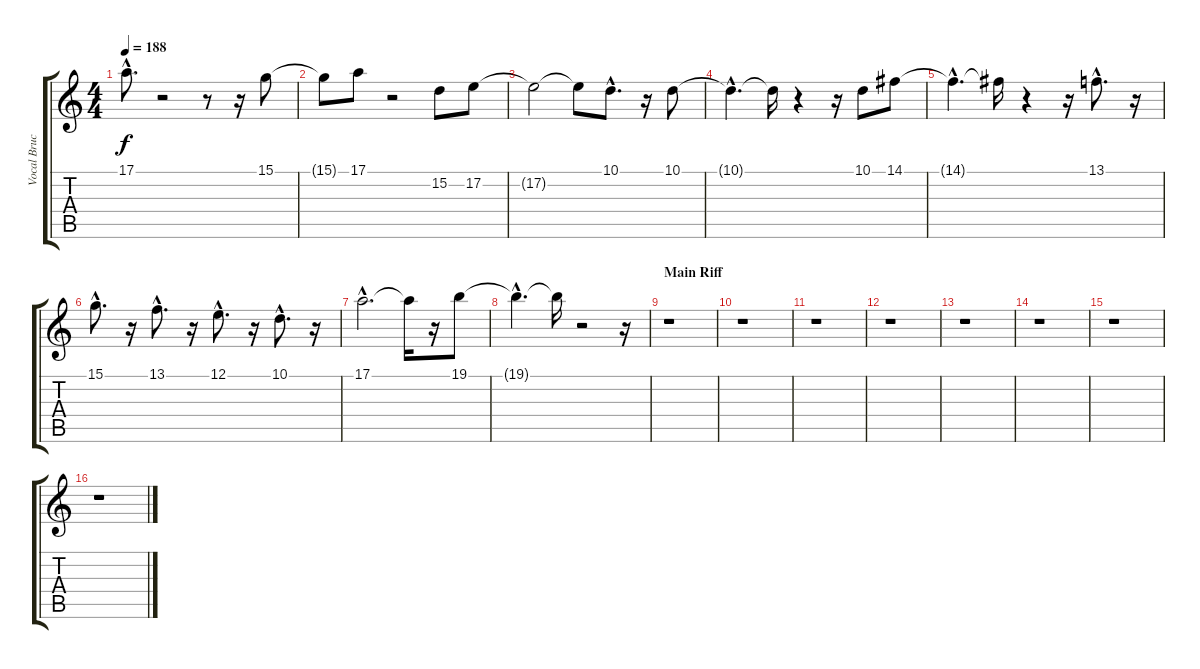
\track ("Vocal Bruce Dickinson" "Vocal Bruc") {instrument synthvoice}
\staff {score tabs}
\tuning (E4 B3 G3 D3 A2 E2) {hide}
\ts (4 4)
\tempo 188
\clef g2
\ks c
17.1{hac t}.8{d dy f} r.2 r.8 r.16 15.1.8 |
15.1{t}.8 17.1.8 r.2 15.2.8 17.2.8 |
17.2{t}.2 17.2{t}.8 10.1{hac}.8{d} r.16 10.1.8 |
10.1{hac t}.4{d} 10.1{t}.16 r.4 r.16 10.1.8 14.1.8 |
14.1{hac t}.4{d} 14.1{t}.16 r.4 r.16 13.1{hac}.8{d} r.16 |
15.1{hac}.8{d} r.16 13.1{hac}.8{d} r.16 12.1{hac}.8{d} r.16 10.1{hac}.8{d} r.16 |
17.1{hac}.2{d} 17.1{t}.16 r.16 19.1.8 |
19.1{hac t}.4{d} 19.1{t}.16 r.2 r.16 |
\section ("" "Main Riff")
r.1 |
r.1 |
r.1 |
r.1 |
r.1 |
r.1 |
r.1 |
r.1
